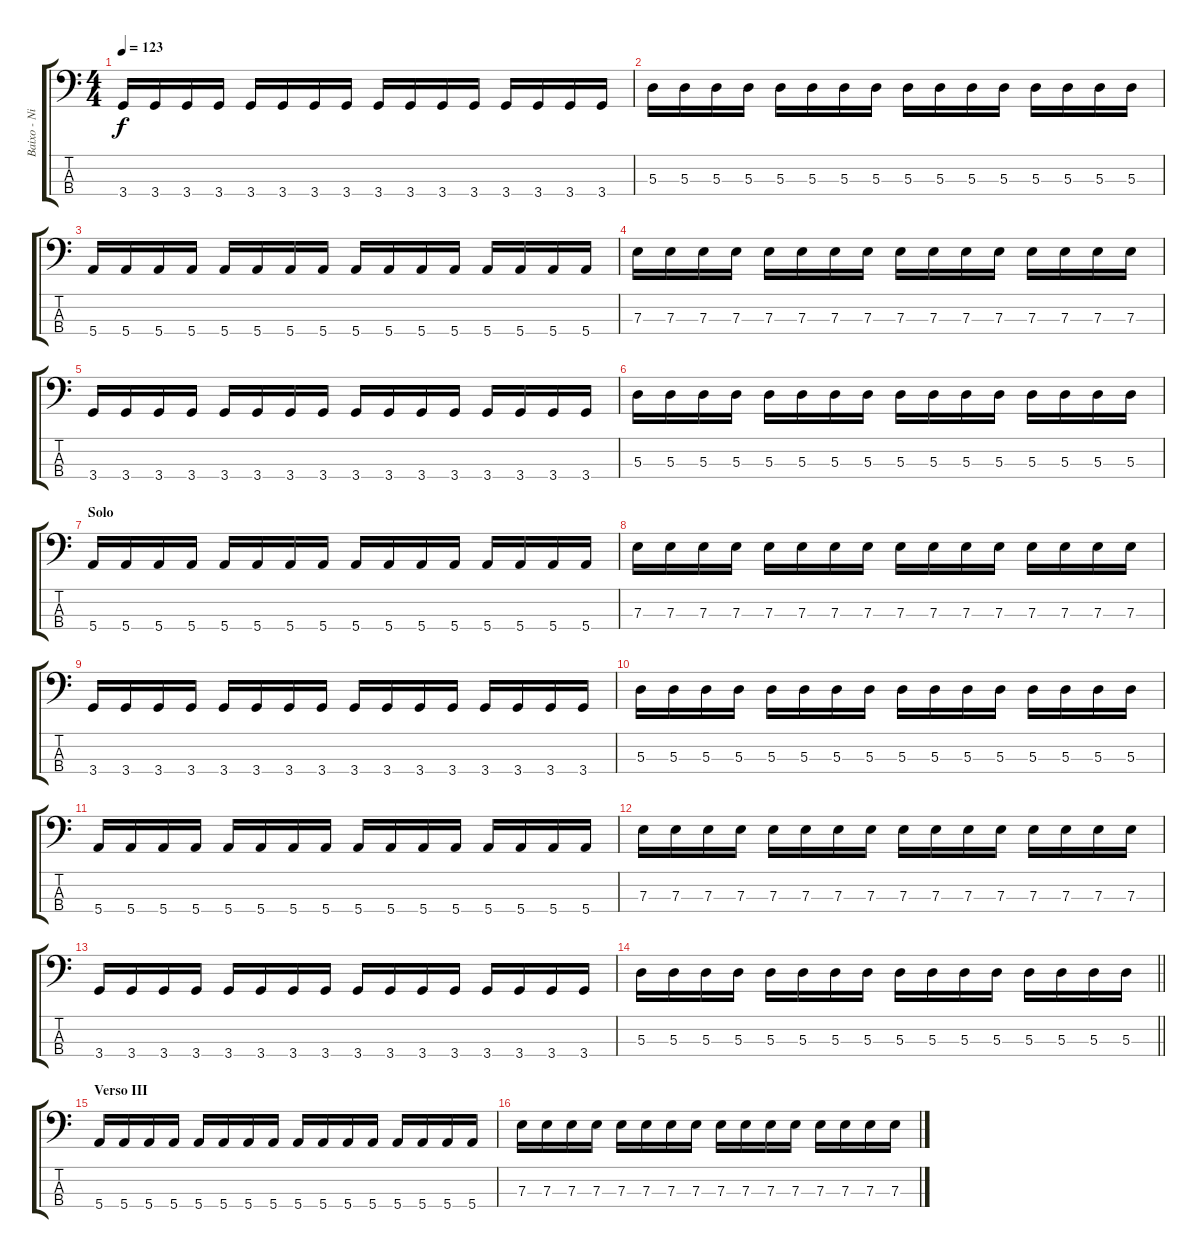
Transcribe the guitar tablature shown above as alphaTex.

\track ("Baixo - Nikola" "Baixo - Ni") {instrument electricbasspick}
\staff {score tabs}
\tuning (G2 D2 A1 E1) {hide}
\ts (4 4)
\tempo 123
\clef f4
\ks c
3.4.16{dy f} 3.4.16 3.4.16 3.4.16 3.4.16 3.4.16 3.4.16 3.4.16 3.4.16 3.4.16 3.4.16 3.4.16 3.4.16 3.4.16 3.4.16 3.4.16 |
5.3.16 5.3.16 5.3.16 5.3.16 5.3.16 5.3.16 5.3.16 5.3.16 5.3.16 5.3.16 5.3.16 5.3.16 5.3.16 5.3.16 5.3.16 5.3.16 |
5.4.16 5.4.16 5.4.16 5.4.16 5.4.16 5.4.16 5.4.16 5.4.16 5.4.16 5.4.16 5.4.16 5.4.16 5.4.16 5.4.16 5.4.16 5.4.16 |
7.3.16 7.3.16 7.3.16 7.3.16 7.3.16 7.3.16 7.3.16 7.3.16 7.3.16 7.3.16 7.3.16 7.3.16 7.3.16 7.3.16 7.3.16 7.3.16 |
3.4.16 3.4.16 3.4.16 3.4.16 3.4.16 3.4.16 3.4.16 3.4.16 3.4.16 3.4.16 3.4.16 3.4.16 3.4.16 3.4.16 3.4.16 3.4.16 |
5.3.16 5.3.16 5.3.16 5.3.16 5.3.16 5.3.16 5.3.16 5.3.16 5.3.16 5.3.16 5.3.16 5.3.16 5.3.16 5.3.16 5.3.16 5.3.16 |
\section ("" "Solo")
5.4.16 5.4.16 5.4.16 5.4.16 5.4.16 5.4.16 5.4.16 5.4.16 5.4.16 5.4.16 5.4.16 5.4.16 5.4.16 5.4.16 5.4.16 5.4.16 |
7.3.16 7.3.16 7.3.16 7.3.16 7.3.16 7.3.16 7.3.16 7.3.16 7.3.16 7.3.16 7.3.16 7.3.16 7.3.16 7.3.16 7.3.16 7.3.16 |
3.4.16 3.4.16 3.4.16 3.4.16 3.4.16 3.4.16 3.4.16 3.4.16 3.4.16 3.4.16 3.4.16 3.4.16 3.4.16 3.4.16 3.4.16 3.4.16 |
5.3.16 5.3.16 5.3.16 5.3.16 5.3.16 5.3.16 5.3.16 5.3.16 5.3.16 5.3.16 5.3.16 5.3.16 5.3.16 5.3.16 5.3.16 5.3.16 |
5.4.16 5.4.16 5.4.16 5.4.16 5.4.16 5.4.16 5.4.16 5.4.16 5.4.16 5.4.16 5.4.16 5.4.16 5.4.16 5.4.16 5.4.16 5.4.16 |
7.3.16 7.3.16 7.3.16 7.3.16 7.3.16 7.3.16 7.3.16 7.3.16 7.3.16 7.3.16 7.3.16 7.3.16 7.3.16 7.3.16 7.3.16 7.3.16 |
3.4.16 3.4.16 3.4.16 3.4.16 3.4.16 3.4.16 3.4.16 3.4.16 3.4.16 3.4.16 3.4.16 3.4.16 3.4.16 3.4.16 3.4.16 3.4.16 |
\barLineRight lightlight
5.3.16 5.3.16 5.3.16 5.3.16 5.3.16 5.3.16 5.3.16 5.3.16 5.3.16 5.3.16 5.3.16 5.3.16 5.3.16 5.3.16 5.3.16 5.3.16 |
\section ("" "Verso III")
5.4.16 5.4.16 5.4.16 5.4.16 5.4.16 5.4.16 5.4.16 5.4.16 5.4.16 5.4.16 5.4.16 5.4.16 5.4.16 5.4.16 5.4.16 5.4.16 |
7.3.16 7.3.16 7.3.16 7.3.16 7.3.16 7.3.16 7.3.16 7.3.16 7.3.16 7.3.16 7.3.16 7.3.16 7.3.16 7.3.16 7.3.16 7.3.16
